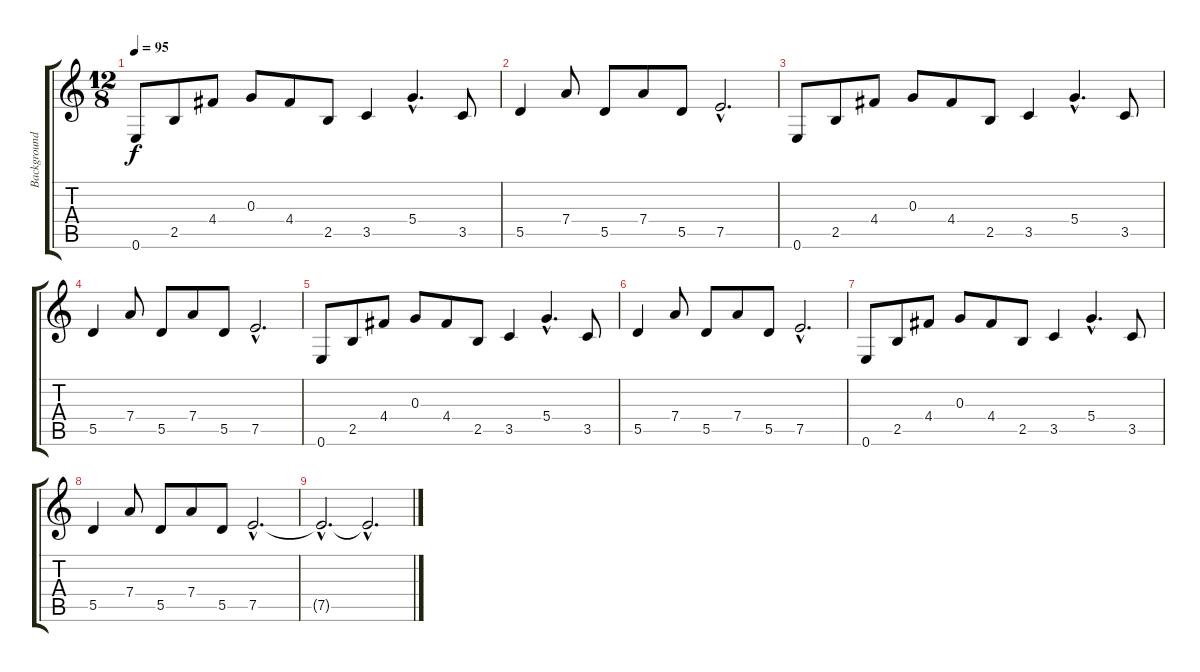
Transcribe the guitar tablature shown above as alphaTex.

\track ("Background guitar" "Background") {instrument electricguitarclean}
\staff {score tabs}
\tuning (E4 B3 G3 D3 A2 E2) {hide}
\ts (12 8)
\tempo 95
\clef g2
\ks c
0.6.8{dy f} 2.5.8 4.4.8 0.3.8 4.4.8 2.5.8 3.5.4 5.4{hac}.4{d} 3.5.8 |
5.5.4 7.4.8 5.5.8 7.4.8 5.5.8 7.5{hac}.2{d} |
0.6.8 2.5.8 4.4.8 0.3.8 4.4.8 2.5.8 3.5.4 5.4{hac}.4{d} 3.5.8 |
5.5.4 7.4.8 5.5.8 7.4.8 5.5.8 7.5{hac}.2{d} |
0.6.8 2.5.8 4.4.8 0.3.8 4.4.8 2.5.8 3.5.4 5.4{hac}.4{d} 3.5.8 |
5.5.4 7.4.8 5.5.8 7.4.8 5.5.8 7.5{hac}.2{d} |
0.6.8 2.5.8 4.4.8 0.3.8 4.4.8 2.5.8 3.5.4 5.4{hac}.4{d} 3.5.8 |
5.5.4 7.4.8 5.5.8 7.4.8 5.5.8 7.5{hac}.2{d} |
7.5{hac t}.2{d} 7.5{hac t}.2{d}
